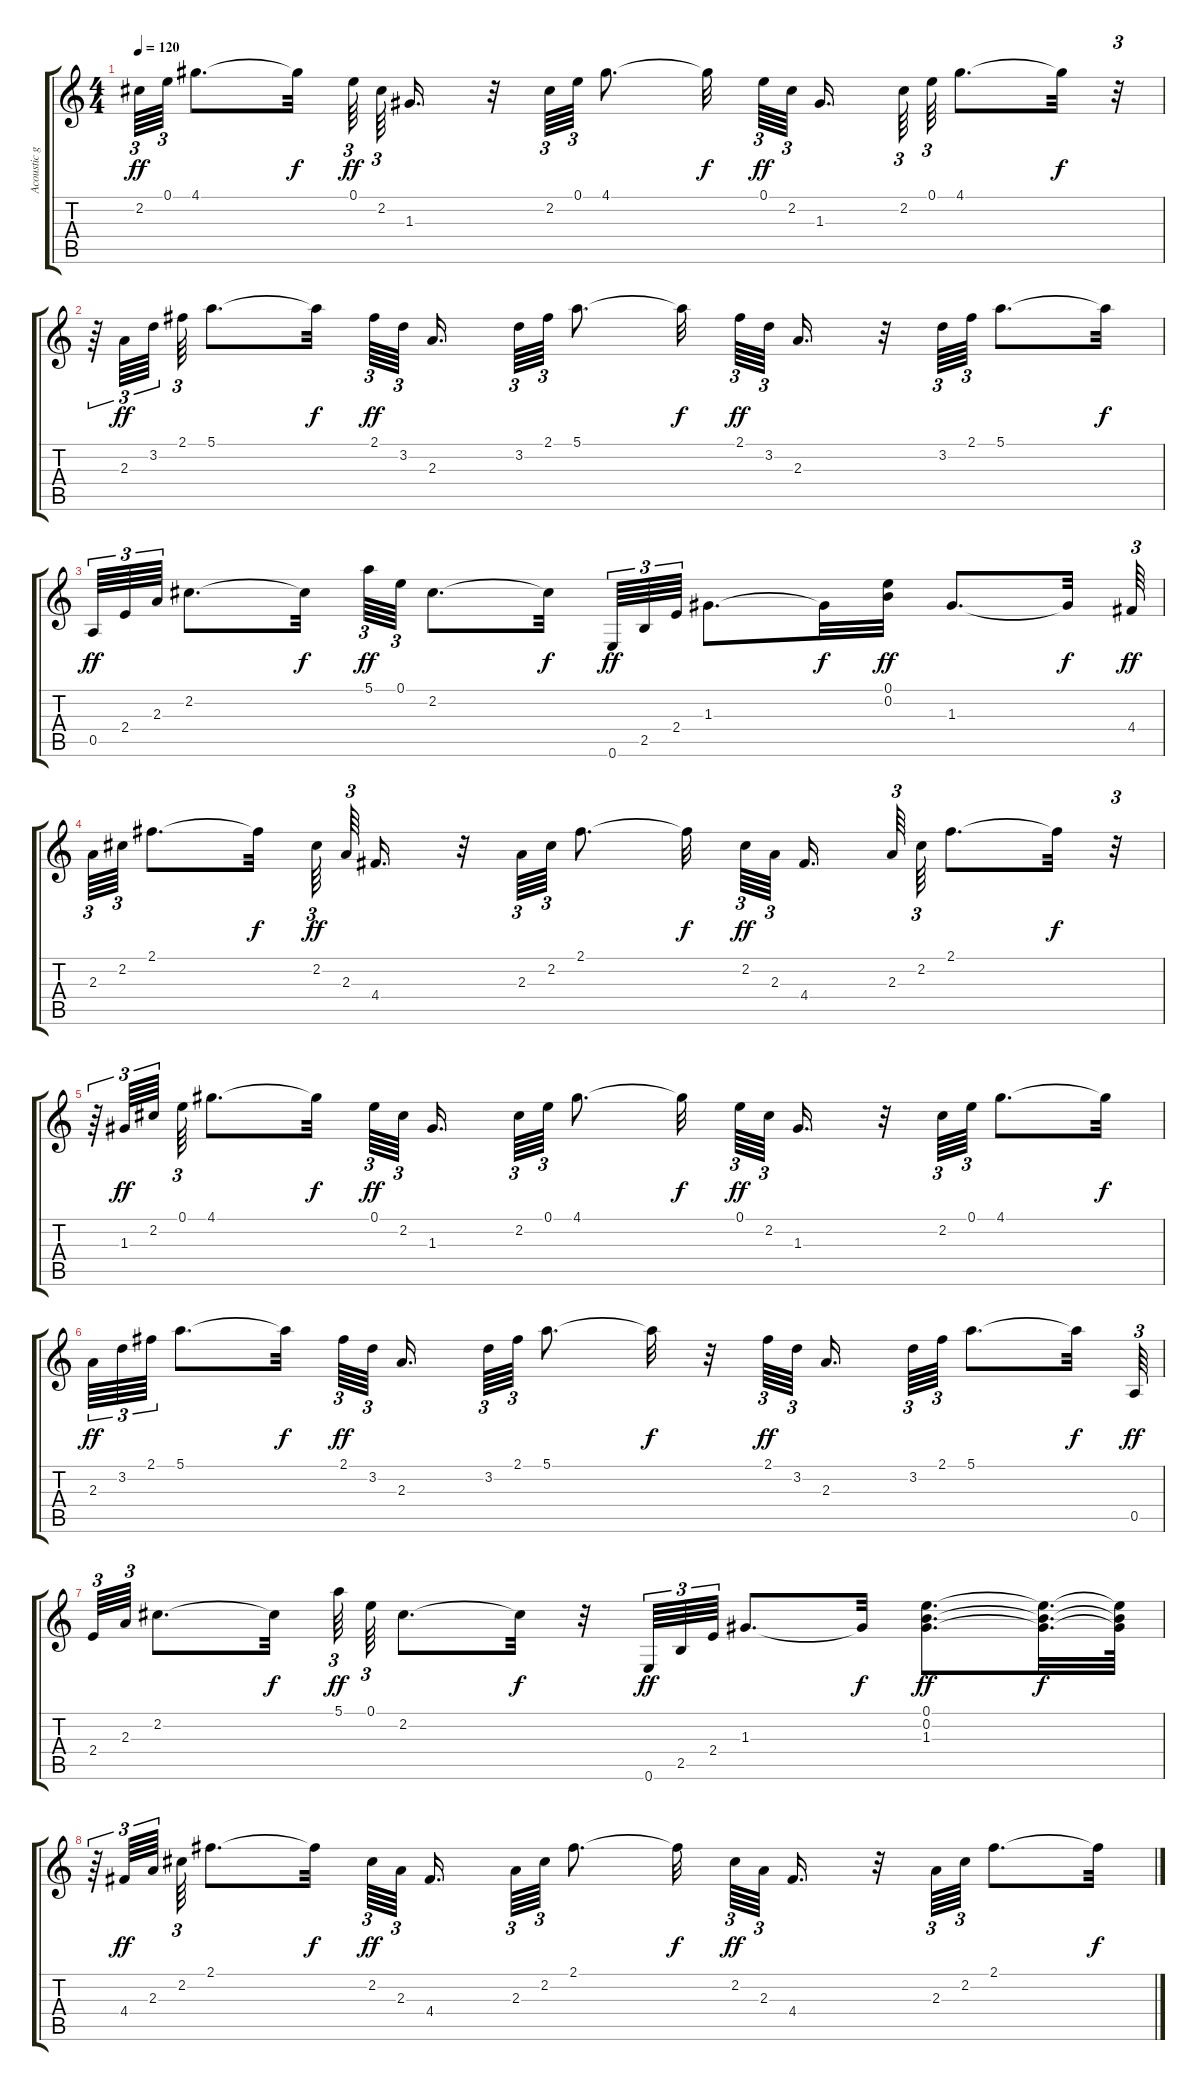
\track ("Acoustic guitar" "Acoustic g") {instrument acousticguitarsteel}
\staff {score tabs}
\tuning (E4 B3 G3 D3 A2 E2) {hide}
\ts (4 4)
\tempo 120
\clef g2
\ks c
2.2.64{tu (3 2) dy ff} 0.1.64{tu (3 2)} 4.1.8{d} 4.1{t}.32{dy f} 0.1.64{tu (3 2) dy ff} 2.2.64{tu (3 2)} 1.3.16{d} r.32 2.2.64{tu (3 2)} 0.1.64{tu (3 2)} 4.1.8{d} 4.1{t}.32{dy f beam splitsecondary} 0.1.64{tu (3 2) dy ff} 2.2.64{tu (3 2) beam splitsecondary} 1.3.16{d} 2.2.64{tu (3 2)} 0.1.64{tu (3 2)} 4.1.8{d} 4.1{t}.32{dy f} r.32{tu (3 2)} |
r.64{tu (3 2)} 2.3.64{tu (3 2) dy ff} 3.2.64{tu (3 2) beam splitsecondary} 2.1.64{tu (3 2)} 5.1.8{d} 5.1{t}.32{dy f} 2.1.64{tu (3 2) dy ff} 3.2.64{tu (3 2) beam splitsecondary} 2.3.16{d beam splitsecondary} 3.2.64{tu (3 2)} 2.1.64{tu (3 2)} 5.1.8{d} 5.1{t}.32{dy f beam splitsecondary} 2.1.64{tu (3 2) dy ff} 3.2.64{tu (3 2) beam splitsecondary} 2.3.16{d} r.32 3.2.64{tu (3 2)} 2.1.64{tu (3 2)} 5.1.8{d} 5.1{t}.32{dy f} |
0.5.64{tu (3 2) dy ff} 2.4.64{tu (3 2)} 2.3.64{tu (3 2)} 2.2.8{d} 2.2{t}.32{dy f} 5.1.64{tu (3 2) dy ff} 0.1.64{tu (3 2)} 2.2.8{d} 2.2{t}.32{dy f} 0.6.64{tu (3 2) dy ff} 2.5.64{tu (3 2)} 2.4.64{tu (3 2)} 1.3.8{d} 1.3{t}.32{dy f} (0.1 0.2).32{dy ff} 1.3.8{d} 1.3{t}.32{dy f} 4.4.64{tu (3 2) dy ff} |
2.3.64{tu (3 2)} 2.2.64{tu (3 2)} 2.1.8{d} 2.1{t}.32{dy f} 2.2.64{tu (3 2) dy ff} 2.3.64{tu (3 2)} 4.4.16{d} r.32 2.3.64{tu (3 2)} 2.2.64{tu (3 2)} 2.1.8{d} 2.1{t}.32{dy f beam splitsecondary} 2.2.64{tu (3 2) dy ff} 2.3.64{tu (3 2) beam splitsecondary} 4.4.16{d} 2.3.64{tu (3 2)} 2.2.64{tu (3 2)} 2.1.8{d} 2.1{t}.32{dy f} r.32{tu (3 2)} |
r.64{tu (3 2)} 1.3.64{tu (3 2) dy ff} 2.2.64{tu (3 2) beam splitsecondary} 0.1.64{tu (3 2)} 4.1.8{d} 4.1{t}.32{dy f} 0.1.64{tu (3 2) dy ff} 2.2.64{tu (3 2) beam splitsecondary} 1.3.16{d beam splitsecondary} 2.2.64{tu (3 2)} 0.1.64{tu (3 2)} 4.1.8{d} 4.1{t}.32{dy f beam splitsecondary} 0.1.64{tu (3 2) dy ff} 2.2.64{tu (3 2) beam splitsecondary} 1.3.16{d} r.32 2.2.64{tu (3 2)} 0.1.64{tu (3 2)} 4.1.8{d} 4.1{t}.32{dy f} |
2.3.64{tu (3 2) dy ff} 3.2.64{tu (3 2)} 2.1.64{tu (3 2)} 5.1.8{d} 5.1{t}.32{dy f} 2.1.64{tu (3 2) dy ff} 3.2.64{tu (3 2) beam splitsecondary} 2.3.16{d beam splitsecondary} 3.2.64{tu (3 2)} 2.1.64{tu (3 2)} 5.1.8{d} 5.1{t}.32{dy f} r.32 2.1.64{tu (3 2) dy ff} 3.2.64{tu (3 2) beam splitsecondary} 2.3.16{d} 3.2.64{tu (3 2)} 2.1.64{tu (3 2)} 5.1.8{d} 5.1{t}.32{dy f} 0.5.64{tu (3 2) dy ff} |
2.4.64{tu (3 2)} 2.3.64{tu (3 2)} 2.2.8{d} 2.2{t}.32{dy f} 5.1.64{tu (3 2) dy ff} 0.1.64{tu (3 2)} 2.2.8{d} 2.2{t}.32{dy f} r.32 0.6.64{tu (3 2) dy ff} 2.5.64{tu (3 2)} 2.4.64{tu (3 2)} 1.3.8{d} 1.3{t}.32{dy f} (0.1 0.2 1.3).8{d dy ff} (0.1{t} 0.2{t} 1.3{t}).32{d dy f} (0.1{t} 0.2{t} 1.3{t}).64 |
r.64{tu (3 2)} 4.4.64{tu (3 2) dy ff} 2.3.64{tu (3 2) beam splitsecondary} 2.2.64{tu (3 2)} 2.1.8{d} 2.1{t}.32{dy f} 2.2.64{tu (3 2) dy ff} 2.3.64{tu (3 2) beam splitsecondary} 4.4.16{d beam splitsecondary} 2.3.64{tu (3 2)} 2.2.64{tu (3 2)} 2.1.8{d} 2.1{t}.32{dy f beam splitsecondary} 2.2.64{tu (3 2) dy ff} 2.3.64{tu (3 2) beam splitsecondary} 4.4.16{d} r.32 2.3.64{tu (3 2)} 2.2.64{tu (3 2)} 2.1.8{d} 2.1{t}.32{dy f}
